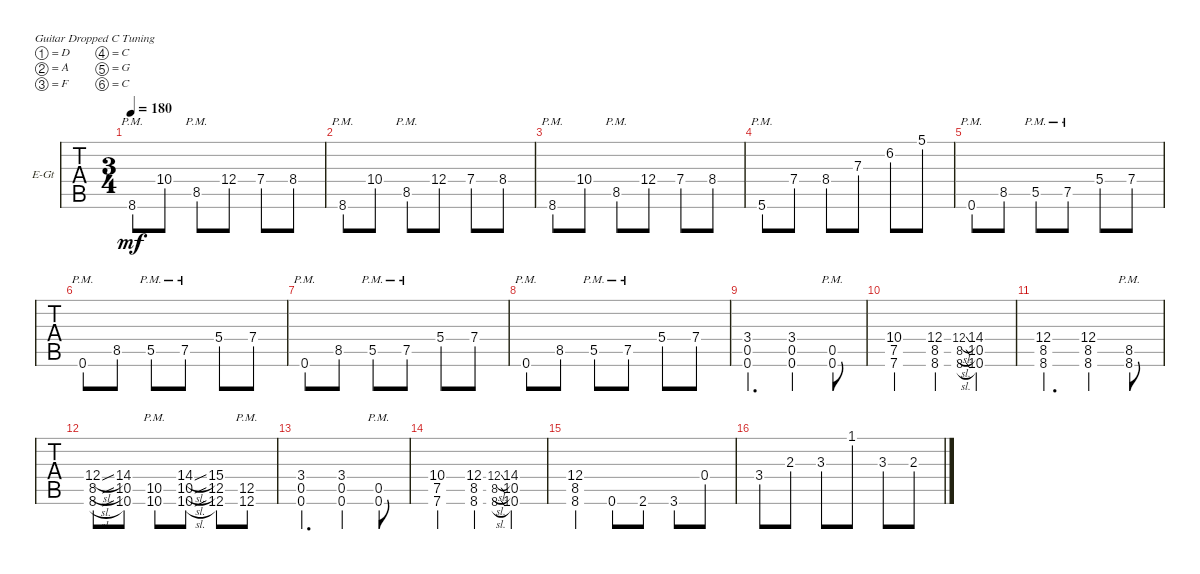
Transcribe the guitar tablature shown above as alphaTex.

\defaultSystemsLayout 4
\bracketExtendMode groupsimilarinstruments
\firstSystemTrackNameOrientation horizontal
\otherSystemsTrackNameOrientation horizontal
\track ("Rhythm Guitar Right" "E-Gt") {instrument electricguitarclean}
\staff {tabs}
\tuning (D4 A3 F3 C3 G2 C2)
\ts (3 4)
\tempo 180
\clef g2
\ks c
8.6{pm}.8{dy mf} 10.4.8 8.5{pm}.8 12.4.8 7.4.8 8.4.8 |
8.6{pm}.8 10.4.8 8.5{pm}.8 12.4.8 7.4.8 8.4.8 |
8.6{pm}.8 10.4.8 8.5{pm}.8 12.4.8 7.4.8 8.4.8 |
5.6{pm}.8 7.4.8 8.4.8 7.3.8 6.2.8 5.1.8 |
0.6{pm}.8 8.5.8 5.5{pm}.8 7.5{pm}.8 5.4.8 7.4.8 |
0.6{pm}.8 8.5.8 5.5{pm}.8 7.5{pm}.8 5.4.8 7.4.8 |
0.6{pm}.8 8.5.8 5.5{pm}.8 7.5{pm}.8 5.4.8 7.4.8 |
0.6{pm}.8 8.5.8 5.5{pm}.8 7.5{pm}.8 5.4.8 7.4.8 |
(0.6 0.5 3.4).4{d} (0.6 0.5 3.4).4 (0.6{pm} 0.5{pm}).8 |
(7.6 7.5 10.4).4 (8.6 8.5 12.4).4 (8.6{sl} 8.5{sl} 12.4{sl}).8{gr} (10.6 10.5 14.4).4 |
(8.6 8.5 12.4).4{d} (8.6 8.5 12.4).4 (8.6{pm} 8.5{pm}).8 |
(8.6{sl} 8.5{sl} 12.4{sl}).8 (14.4 10.5 10.6).8 (10.5{pm} 10.6{pm}).8 (14.4{sl} 10.5{sl} 10.6{sl}).8 (15.4 12.5 12.6).8 (12.5{pm} 12.6{pm}).8 |
(0.6 0.5 3.4).4{d} (0.6 0.5 3.4).4 (0.6{pm} 0.5{pm}).8 |
(7.6 7.5 10.4).4 (8.6 8.5 12.4).4 (8.6{sl} 8.5{sl} 12.4{sl}).8{gr} (10.6 10.5 14.4).4 |
(8.6 8.5 12.4).4 0.6.8 2.6.8 3.6.8 0.4.8 |
3.4.8 2.3.8 3.3.8 1.1.8 3.3.8 2.3.8
